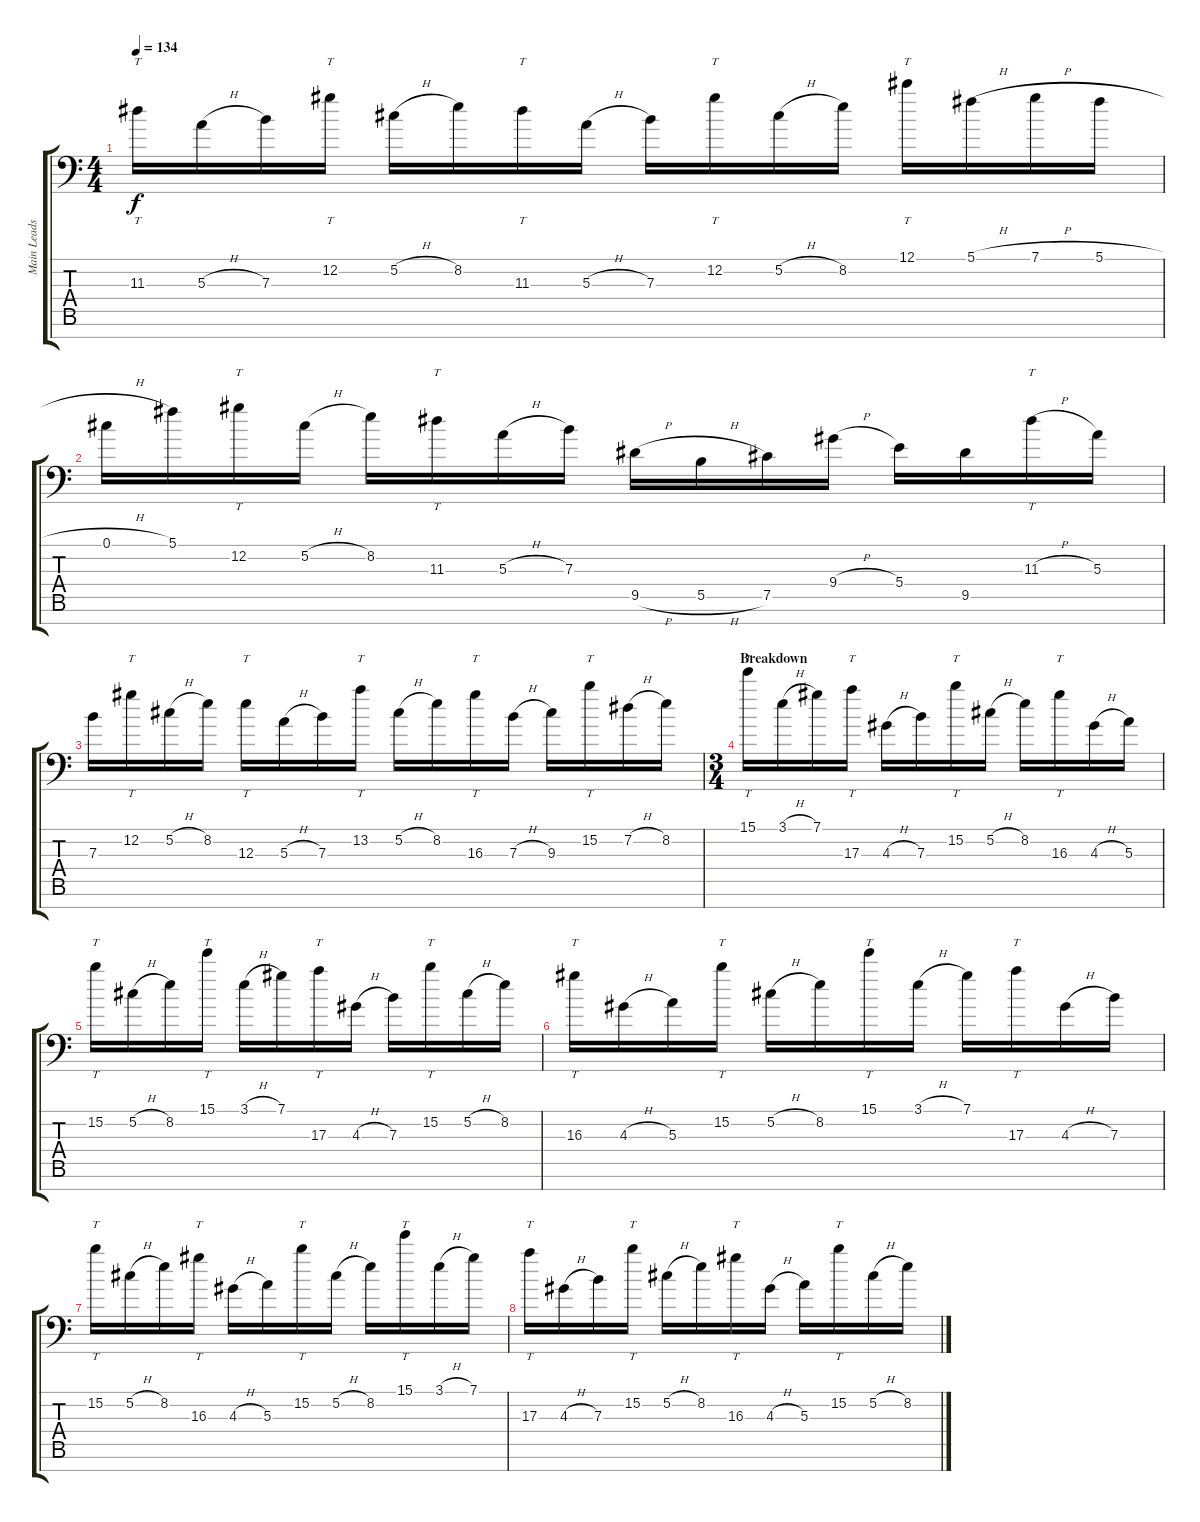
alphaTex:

\track ("Main Leads" "Main Leads") {instrument distortionguitar}
\staff {score tabs}
\tuning (Db4 Ab3 E3 B2 Gb2 Db2 Gb1) {hide}
\ts (4 4)
\tempo 134
\clef f4
\ks c
11.3.16{tt dy f} 5.3{h}.16 7.3.16 12.2.16{tt} 5.2{h}.16 8.2.16 11.3.16{tt} 5.3{h}.16 7.3.16 12.2.16{tt} 5.2{h}.16 8.2.16 12.1.16{tt} 5.1{h}.16 7.1{h}.16 5.1{h}.16 |
0.1{h}.16 5.1.16 12.2.16{tt} 5.2{h}.16 8.2.16 11.3.16{tt} 5.3{h}.16 7.3.16 9.5{h}.16 5.5{h}.16 7.5.16 9.4{h}.16 5.4.16 9.5.16 11.3{h}.16{tt} 5.3.16 |
7.3.16 12.2.16{tt} 5.2{h}.16 8.2.16 12.3.16{tt} 5.3{h}.16 7.3.16 13.2.16{tt} 5.2{h}.16 8.2.16 16.3.16{tt} 7.3{h}.16 9.3.16 15.2.16{tt} 7.2{h}.16 8.2.16 |
\ts (3 4)
\section ("" "Breakdown ")
15.1.16{tt} 3.1{h}.16 7.1.16 17.3.16{tt} 4.3{h}.16 7.3.16 15.2.16{tt} 5.2{h}.16 8.2.16 16.3.16{tt} 4.3{h}.16 5.3.16 |
15.2.16{tt} 5.2{h}.16 8.2.16 15.1.16{tt} 3.1{h}.16 7.1.16 17.3.16{tt} 4.3{h}.16 7.3.16 15.2.16{tt} 5.2{h}.16 8.2.16 |
16.3.16{tt} 4.3{h}.16 5.3.16 15.2.16{tt} 5.2{h}.16 8.2.16 15.1.16{tt} 3.1{h}.16 7.1.16 17.3.16{tt} 4.3{h}.16 7.3.16 |
15.2.16{tt} 5.2{h}.16 8.2.16 16.3.16{tt} 4.3{h}.16 5.3.16 15.2.16{tt} 5.2{h}.16 8.2.16 15.1.16{tt} 3.1{h}.16 7.1.16 |
17.3.16{tt} 4.3{h}.16 7.3.16 15.2.16{tt} 5.2{h}.16 8.2.16 16.3.16{tt} 4.3{h}.16 5.3.16 15.2.16{tt} 5.2{h}.16 8.2.16
